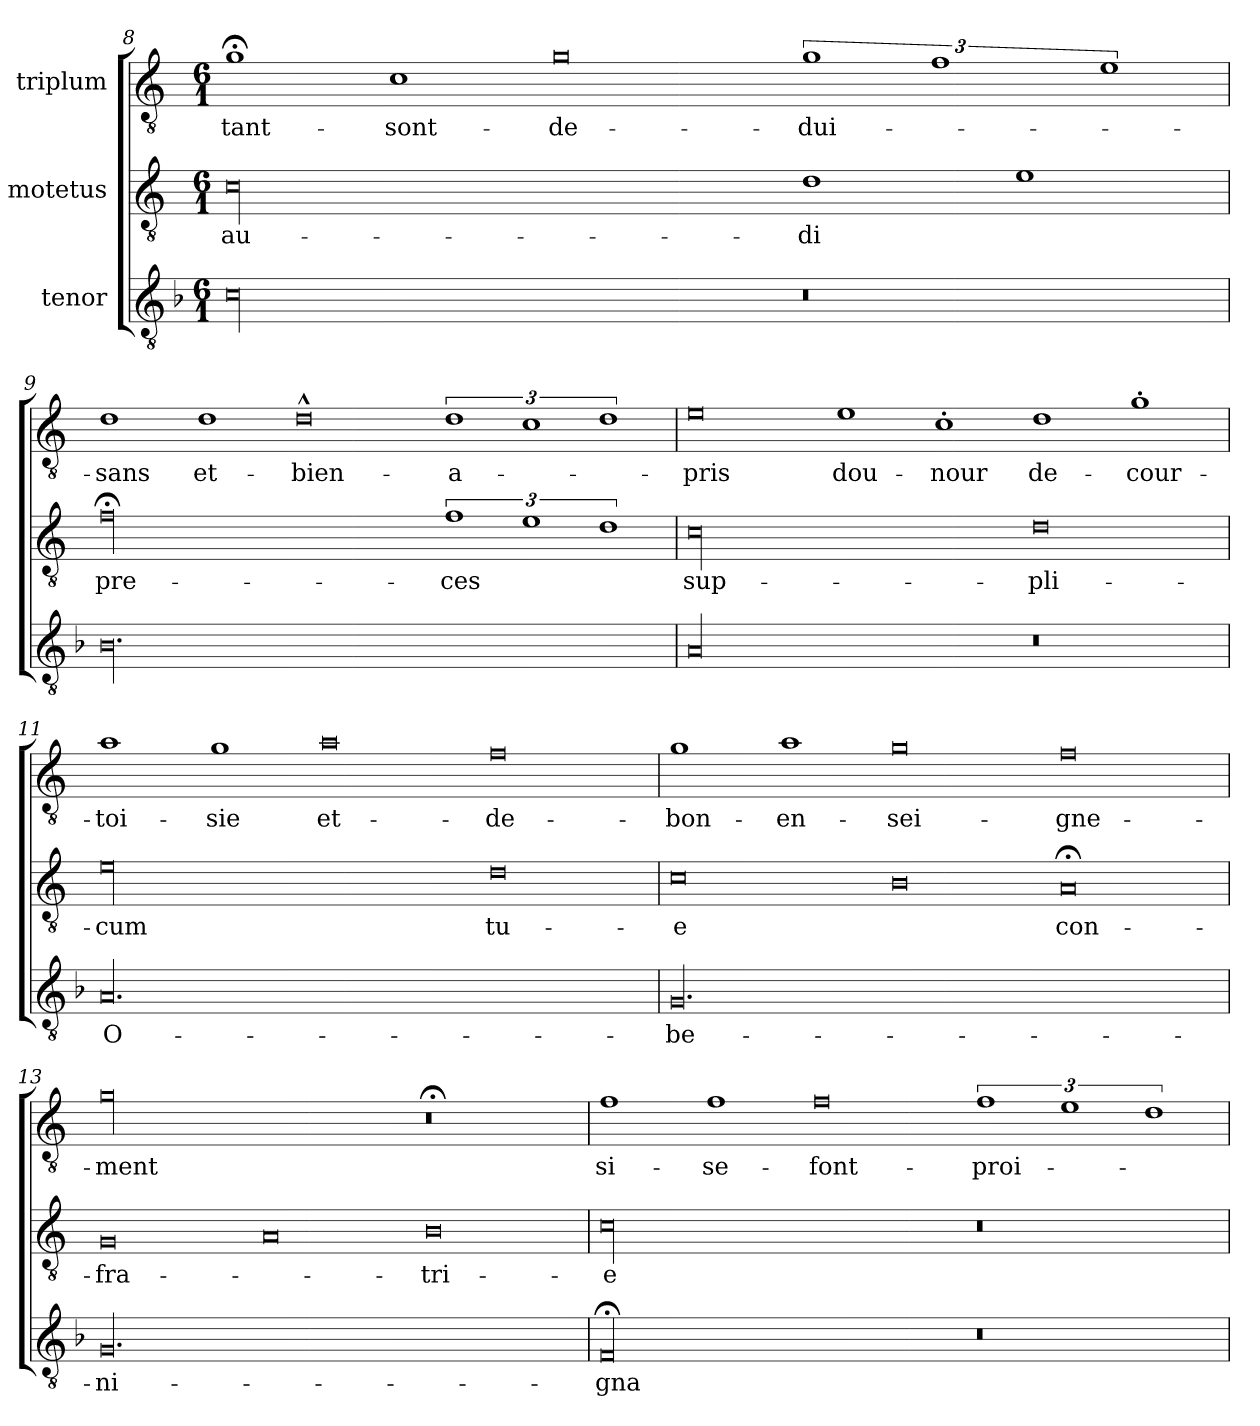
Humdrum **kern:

**kern	**text	**kern	**text	**kern	**text
*part3	*part3	*part2	*part2	*part1	*part1
*staff3	*staff3	*staff2	*staff2	*staff1	*staff1
*I"tenor	*	*I"motetus	*	*I"triplum	*
*clefGv2	*	*clefGv2	*	*clefGv2	*
*k[b-]	*	*k[]	*	*k[]	*
*F:	*	*C:	*	*C:	*
*M6/1	*	*M6/1	*	*M6/1	*
=8	=8	=8	=8	=8	=8
00c\	.	00c\	au-	1g;<\	tant-
.	.	.	.	1c\	sont-
.	.	.	.	0g\	de-
0r	.	1d\	-di	3%2g\	-dui-
.	.	.	.	3%2f\	.
.	.	1e\	.	.	.
.	.	.	.	3%2e\	.
=9	=9	=9	=9	=9	=9
00.B-\	.	00f;<\	pre-	1d\	-sans
.	.	.	.	1d\	et-
.	.	.	.	0d^^\	bien-
.	.	3%2f\	-ces	3%2d\	a-
.	.	3%2e\	.	3%2c\	.
.	.	3%2d\	.	3%2d\	.
=10	=10	=10	=10	=10	=10
00A/	.	00c\	sup-	0e\	-pris
.	.	.	.	1e\	dou-
.	.	.	.	1c'\	-nour
0r	.	0d\	-pli-	1d\	de-
.	.	.	.	1g'\	cour-
=11	=11	=11	=11	=11	=11
00.A/	O-	00e\	-cum	1a\	-toi-
.	.	.	.	1g\	-sie
.	.	.	.	0a\	et-
.	.	0d\	tu-	0f\	de-
!!LO:PB:g=z
=12	=12	=12	=12	=12	=12
00.G/	be-	0c\	-e	1g\	bon-
.	.	.	.	1a\	en-
.	.	0B\	.	0g\	-sei-
.	.	0A;</	con-	0f\	-gne-
=13	=13	=13	=13	=13	=13
00.G/	-ni-	0G/	-fra-	00g\	-ment
.	.	0A/	.	.	.
.	.	0B\	-tri-	0r;<	.
=14	=14	=14	=14	=14	=14
00F;</	-gna	00c\	-e	1f\	si-
.	.	.	.	1f\	se-
.	.	.	.	0f\	font-
0r	.	0r	.	3%2f\	proi-
.	.	.	.	3%2e\	.
.	.	.	.	3%2d\	.
=	=	=	=	=	=
*-	*-	*-	*-	*-	*-
